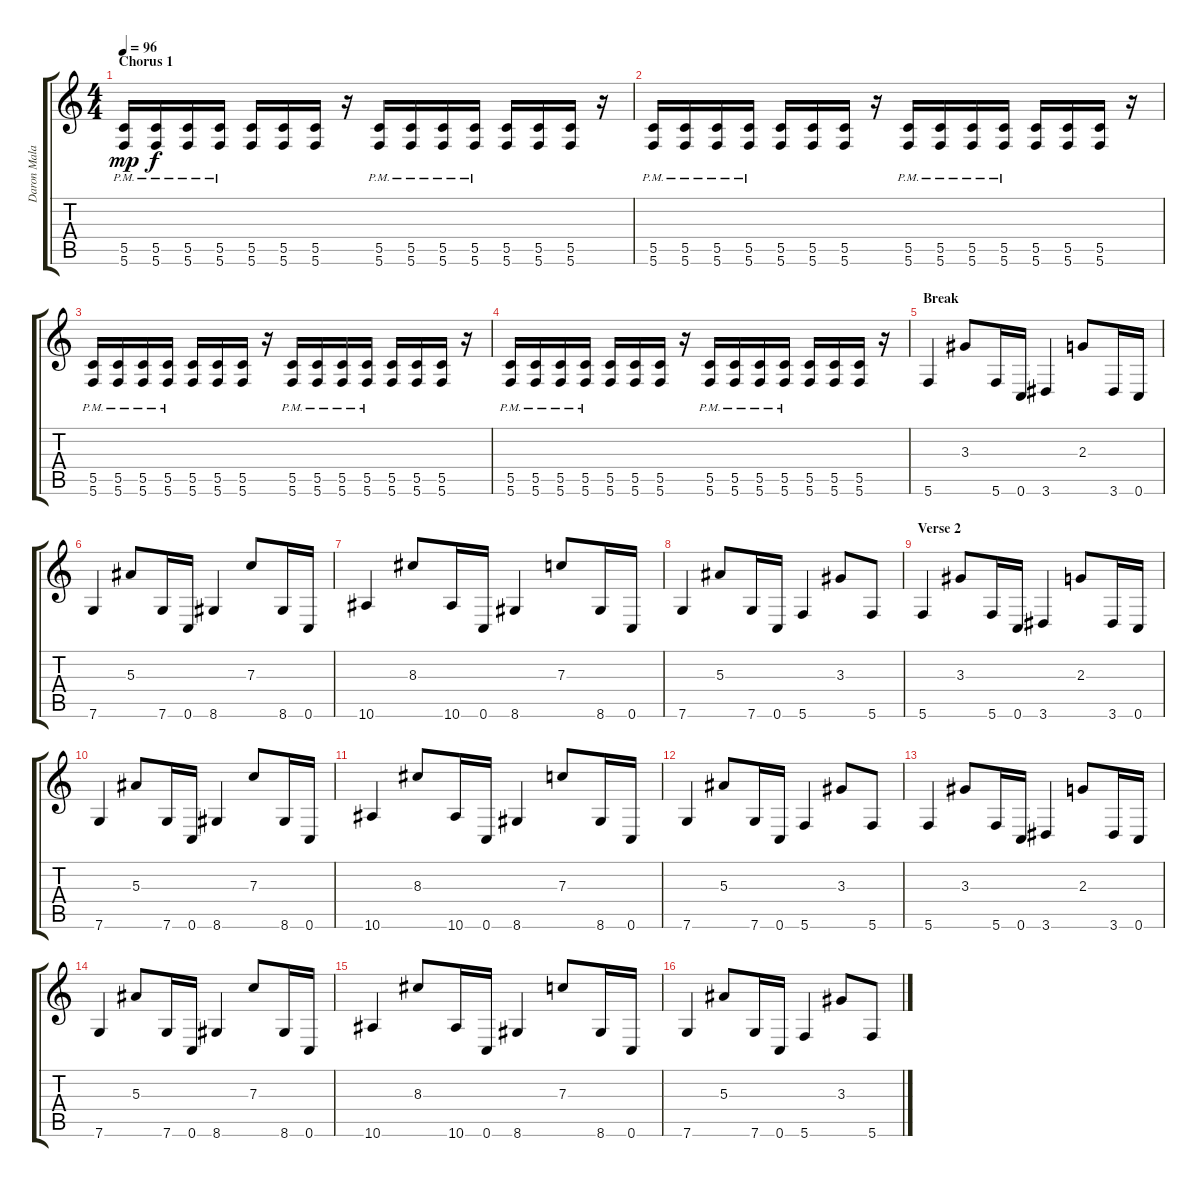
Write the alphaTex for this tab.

\track ("Daron Malakian [Guitar]" "Daron Mala") {instrument distortionguitar}
\staff {score tabs}
\tuning (D4 A3 F3 C3 G2 C2) {hide}
\ts (4 4)
\section ("" "Chorus 1")
\tempo 96
\clef g2
\ks c
(5.5{pm} 5.6{pm}).16{dy mp instrument distortionguitar} (5.5{pm} 5.6{pm}).16{dy f} (5.5{pm} 5.6{pm}).16 (5.5{pm} 5.6{pm}).16 (5.5 5.6).16 (5.5 5.6).16 (5.5 5.6).16 r.16 (5.5{pm} 5.6{pm}).16 (5.5{pm} 5.6{pm}).16 (5.5{pm} 5.6{pm}).16 (5.5{pm} 5.6{pm}).16 (5.5 5.6).16 (5.5 5.6).16 (5.5 5.6).16 r.16 |
(5.5{pm} 5.6{pm}).16 (5.5{pm} 5.6{pm}).16 (5.5{pm} 5.6{pm}).16 (5.5{pm} 5.6{pm}).16 (5.5 5.6).16 (5.5 5.6).16 (5.5 5.6).16 r.16 (5.5{pm} 5.6{pm}).16 (5.5{pm} 5.6{pm}).16 (5.5{pm} 5.6{pm}).16 (5.5{pm} 5.6{pm}).16 (5.5 5.6).16 (5.5 5.6).16 (5.5 5.6).16 r.16 |
(5.5{pm} 5.6{pm}).16 (5.5{pm} 5.6{pm}).16 (5.5{pm} 5.6{pm}).16 (5.5{pm} 5.6{pm}).16 (5.5 5.6).16 (5.5 5.6).16 (5.5 5.6).16 r.16 (5.5{pm} 5.6{pm}).16 (5.5{pm} 5.6{pm}).16 (5.5{pm} 5.6{pm}).16 (5.5{pm} 5.6{pm}).16 (5.5 5.6).16 (5.5 5.6).16 (5.5 5.6).16 r.16 |
(5.5{pm} 5.6{pm}).16 (5.5{pm} 5.6{pm}).16 (5.5{pm} 5.6{pm}).16 (5.5{pm} 5.6{pm}).16 (5.5 5.6).16 (5.5 5.6).16 (5.5 5.6).16 r.16 (5.5{pm} 5.6{pm}).16 (5.5{pm} 5.6{pm}).16 (5.5{pm} 5.6{pm}).16 (5.5{pm} 5.6{pm}).16 (5.5 5.6).16 (5.5 5.6).16 (5.5 5.6).16 r.16 |
\section ("" "Break")
5.6.4{instrument electricguitarclean} 3.3.8 5.6.16 0.6.16 3.6.4 2.3.8 3.6.16 0.6.16 |
7.6.4 5.3.8 7.6.16 0.6.16 8.6.4 7.3.8 8.6.16 0.6.16 |
10.6.4 8.3.8 10.6.16 0.6.16 8.6.4 7.3.8 8.6.16 0.6.16 |
7.6.4 5.3.8 7.6.16 0.6.16 5.6.4 3.3.8 5.6.8 |
\section ("" "Verse 2")
5.6.4 3.3.8 5.6.16 0.6.16 3.6.4 2.3.8 3.6.16 0.6.16 |
7.6.4 5.3.8 7.6.16 0.6.16 8.6.4 7.3.8 8.6.16 0.6.16 |
10.6.4 8.3.8 10.6.16 0.6.16 8.6.4 7.3.8 8.6.16 0.6.16 |
7.6.4 5.3.8 7.6.16 0.6.16 5.6.4 3.3.8 5.6.8 |
5.6.4 3.3.8 5.6.16 0.6.16 3.6.4 2.3.8 3.6.16 0.6.16 |
7.6.4 5.3.8 7.6.16 0.6.16 8.6.4 7.3.8 8.6.16 0.6.16 |
10.6.4 8.3.8 10.6.16 0.6.16 8.6.4 7.3.8 8.6.16 0.6.16 |
7.6.4 5.3.8 7.6.16 0.6.16 5.6.4 3.3.8 5.6.8
